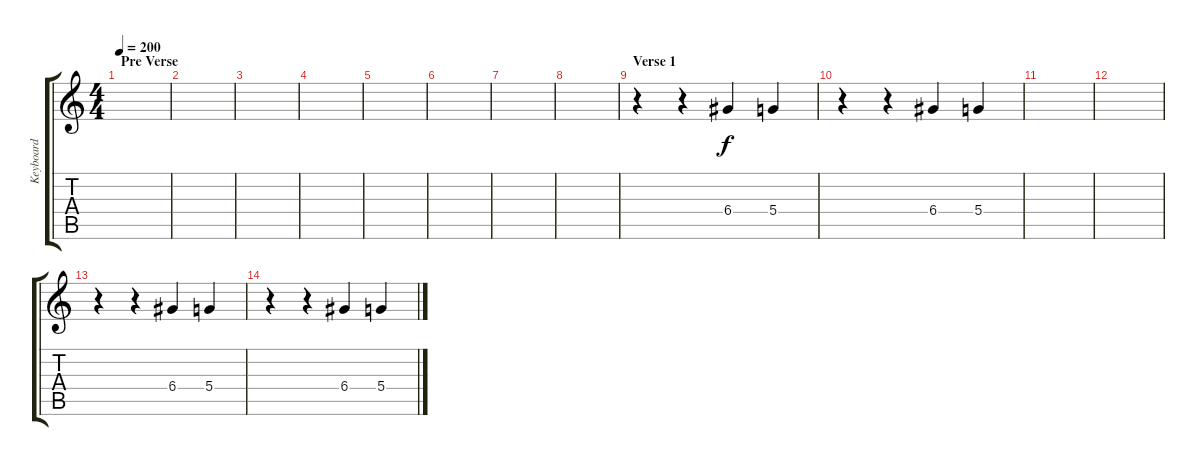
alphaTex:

\track ("Keyboard" "Keyboard") {instrument choiraahs}
\staff {score tabs}
\tuning (E5 B4 G4 D4 A3 E3) {hide}
\ts (4 4)
\section ("" "Pre Verse")
\tempo 200
\clef g2
\ks c
|
|
|
|
|
|
|
|
\section ("" "Verse 1")
r.4 r.4 6.4.4 5.4.4 |
r.4 r.4 6.4.4 5.4.4 |
|
|
r.4 r.4 6.4.4 5.4.4 |
r.4 r.4 6.4.4 5.4.4
